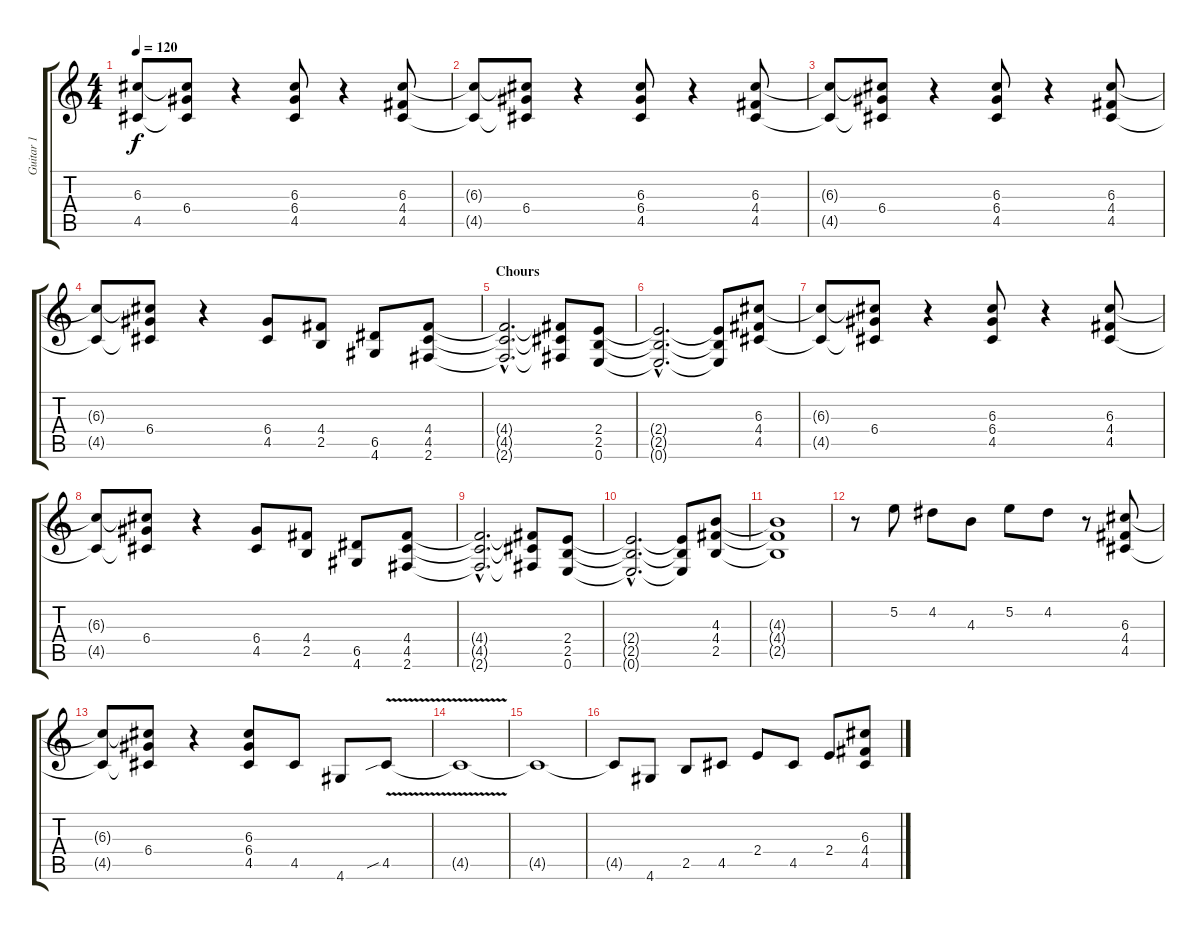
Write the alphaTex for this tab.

\track ("Guitar 1" "Guitar 1") {instrument distortionguitar}
\staff {score tabs}
\tuning (E4 B3 G3 D3 A2 E2) {hide}
\ts (4 4)
\tempo 120
\clef g2
\ks c
(6.3{t} 4.5{t}).8{dy f} (6.3{t} 6.4 4.5{t}).8 r.4 (6.3 6.4 4.5).8 r.4 (6.3 4.4 4.5).8 |
(6.3{t} 4.5{t}).8 (6.3{t} 6.4 4.5{t}).8 r.4 (6.3 6.4 4.5).8 r.4 (6.3 4.4 4.5).8 |
(6.3{t} 4.5{t}).8 (6.3{t} 6.4 4.5{t}).8 r.4 (6.3 6.4 4.5).8 r.4 (6.3 4.4 4.5).8 |
(6.3{t} 4.5{t}).8 (6.3{t} 6.4 4.5{t}).8 r.4 (6.4 4.5).8 (4.4 2.5).8 (6.5 4.6).8 (4.4 4.5 2.6).8 |
\section ("" "Chours")
(4.4{hac t} 4.5{hac t} 2.6{hac t}).2{d} (4.4{t} 4.5{t} 2.6{t}).8 (2.4 2.5 0.6).8 |
(2.4{hac t} 2.5{hac t} 0.6{hac t}).2{d} (2.4{t} 2.5{t} 0.6{t}).8 (6.3 4.4 4.5).8 |
(6.3{t} 4.5{t}).8 (6.3{t} 6.4 4.5{t}).8 r.4 (6.3 6.4 4.5).8 r.4 (6.3 4.4 4.5).8 |
(6.3{t} 4.5{t}).8 (6.3{t} 6.4 4.5{t}).8 r.4 (6.4 4.5).8 (4.4 2.5).8 (6.5 4.6).8 (4.4 4.5 2.6).8 |
(4.4{hac t} 4.5{hac t} 2.6{hac t}).2{d} (4.4{t} 4.5{t} 2.6{t}).8 (2.4 2.5 0.6).8 |
(2.4{hac t} 2.5{hac t} 0.6{hac t}).2{d} (2.4{t} 2.5{t} 0.6{t}).8 (4.3 4.4 2.5).8 |
(4.3{t} 4.4{t} 2.5{t}).1 |
r.8 5.2.8 4.2.8 4.3.8 5.2.8 4.2.8 r.8 (6.3 4.4 4.5).8 |
(6.3{t} 4.5{t}).8 (6.3{t} 6.4 4.5{t}).8 r.4 (6.3 6.4 4.5).8 4.5.8 4.6.8 4.5{v sib}.8 |
4.5{t}.1 |
4.5{t}.1 |
4.5{t}.8 4.6.8 2.5.8 4.5.8 2.4.8 4.5.8 2.4.8 (6.3 4.4 4.5).8
